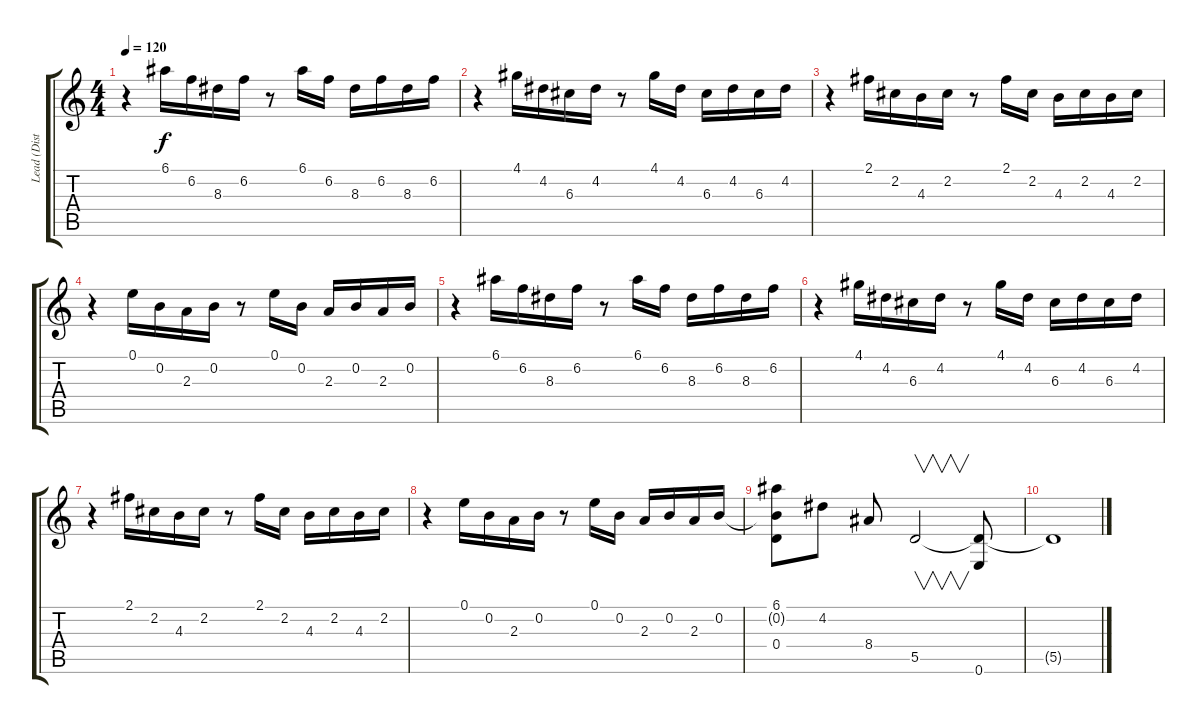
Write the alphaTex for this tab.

\track ("Lead (Distortion)" "Lead (Dist") {instrument distortionguitar}
\staff {score tabs}
\tuning (E4 B3 G3 D3 A2 E2) {hide}
\ts (4 4)
\tempo 120
\clef g2
\ks c
r.4{dy f} 6.1.16 6.2.16 8.3.16 6.2.16 r.8 6.1.16 6.2.16 8.3.16 6.2.16 8.3.16 6.2.16 |
r.4 4.1.16 4.2.16 6.3.16 4.2.16 r.8 4.1.16 4.2.16 6.3.16 4.2.16 6.3.16 4.2.16 |
r.4 2.1.16 2.2.16 4.3.16 2.2.16 r.8 2.1.16 2.2.16 4.3.16 2.2.16 4.3.16 2.2.16 |
r.4 0.1.16 0.2.16 2.3.16 0.2.16 r.8 0.1.16 0.2.16 2.3.16 0.2.16 2.3.16 0.2.16 |
r.4 6.1.16 6.2.16 8.3.16 6.2.16 r.8 6.1.16 6.2.16 8.3.16 6.2.16 8.3.16 6.2.16 |
r.4 4.1.16 4.2.16 6.3.16 4.2.16 r.8 4.1.16 4.2.16 6.3.16 4.2.16 6.3.16 4.2.16 |
r.4 2.1.16 2.2.16 4.3.16 2.2.16 r.8 2.1.16 2.2.16 4.3.16 2.2.16 4.3.16 2.2.16 |
r.4 0.1.16 0.2.16 2.3.16 0.2.16 r.8 0.1.16 0.2.16 2.3.16 0.2.16 2.3.16 0.2.16 |
(6.1 0.2{t} 0.4).8 4.2.8 8.4.8 5.5.2{v} (5.5{t} 0.6).8{volume 0} |
5.5{t}.1
